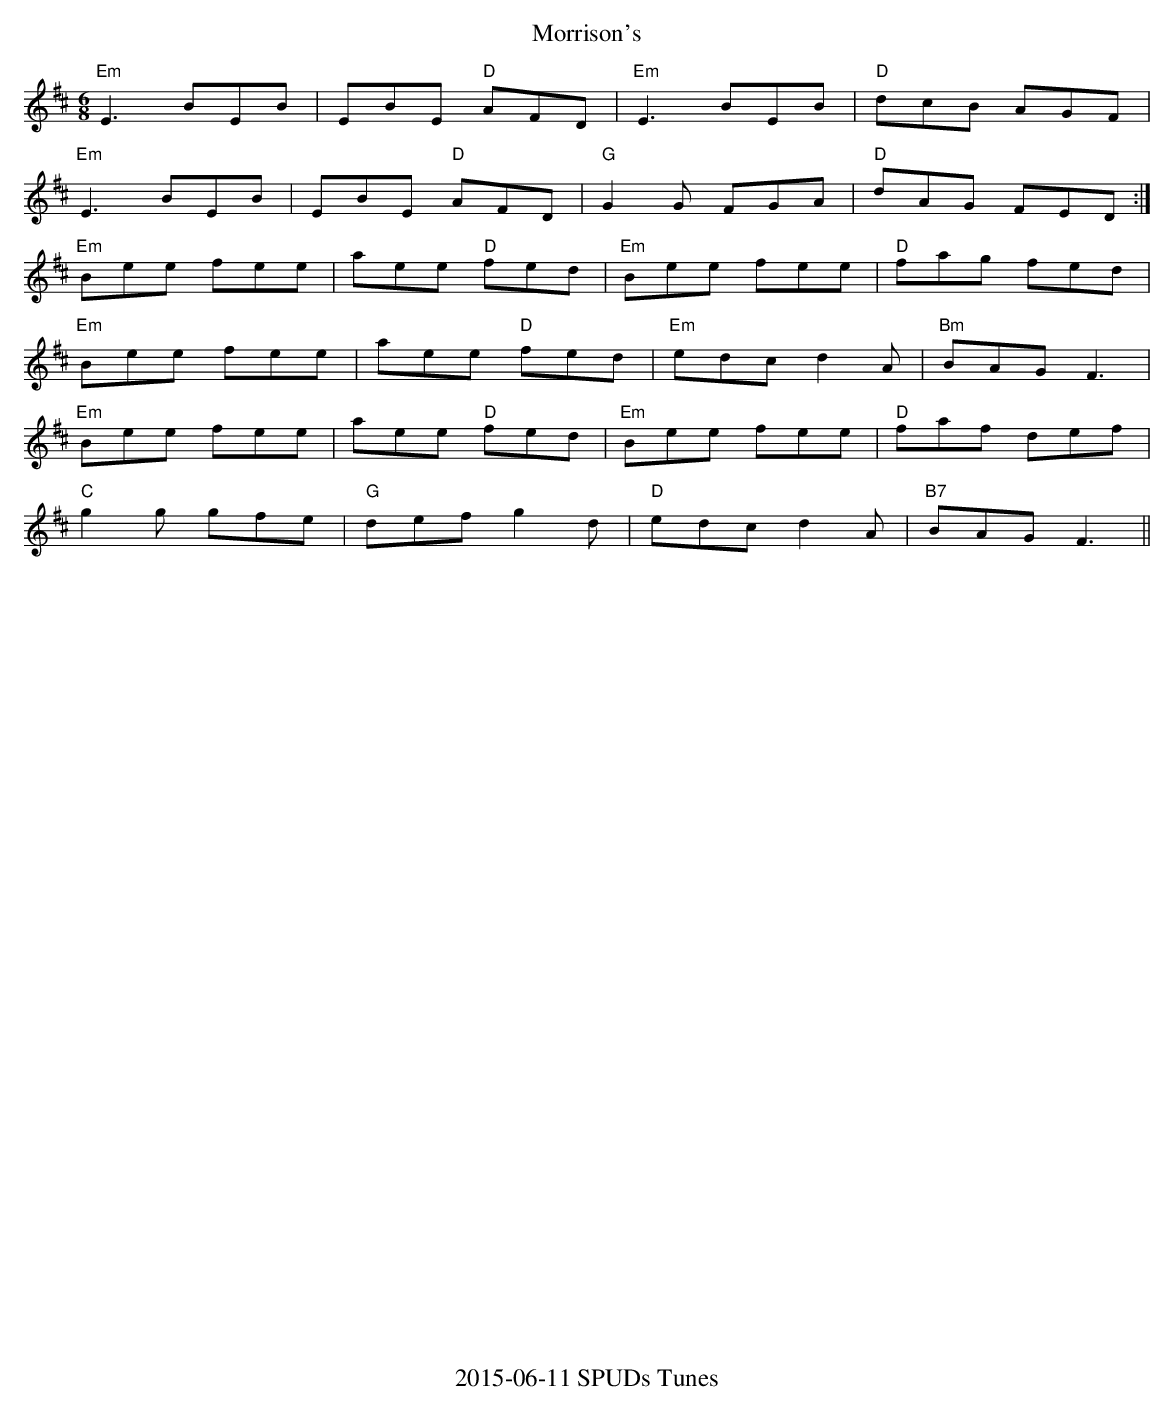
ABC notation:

X:1
T:Morrison's
M:6/8
K:Edor
"Em"E3 BEB|EBE "D"AFD|"Em"E3 BEB|"D"dcB AGF|
"Em"E3 BEB|EBE "D"AFD|"G"G2G FGA|"D"dAG FED:|
"Em"Bee fee|aee "D"fed|"Em"Bee fee|"D"fag fed|
"Em"Bee fee|aee "D"fed|"Em"edc d2A|"Bm"BAG F3|
"Em"Bee fee|aee "D"fed|"Em"Bee fee|"D"faf def|
"C"g2g gfe|"G"def g2 d|"D"edc d2 A|"B7"BAG F3||
